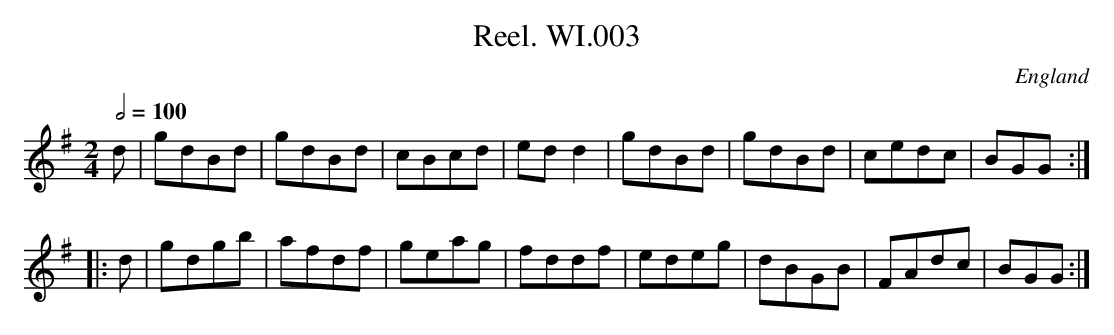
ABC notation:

X:1
T:Reel. WI.003
L:1/8
M:2/4
O:England
Q:1/2=100
K:G
d|gdBd |gdBd|cBcd|edd2|gdBd |gdBd|cedc|BGG:|!
|:d|gdgb|afdf|geag|fddf|edeg|dBGB|FAdc|BGG:|
